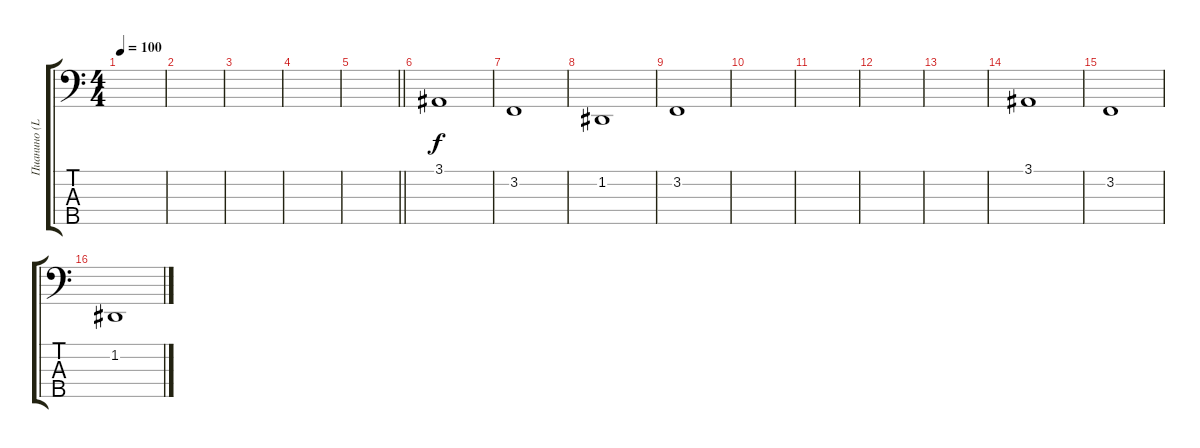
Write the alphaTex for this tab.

\track ("Пианино (L-bass)" "Пианино (L") {instrument brightacousticpiano}
\staff {score tabs}
\tuning (G2 D2 A1 E1 B0) {hide}
\ts (4 4)
\tempo 100
\clef f4
\ks c
|
|
|
|
\barLineRight lightlight
|
3.1.1 |
3.2.1 |
1.2.1 |
3.2.1 |
|
|
|
|
3.1.1 |
3.2.1 |
1.2.1
